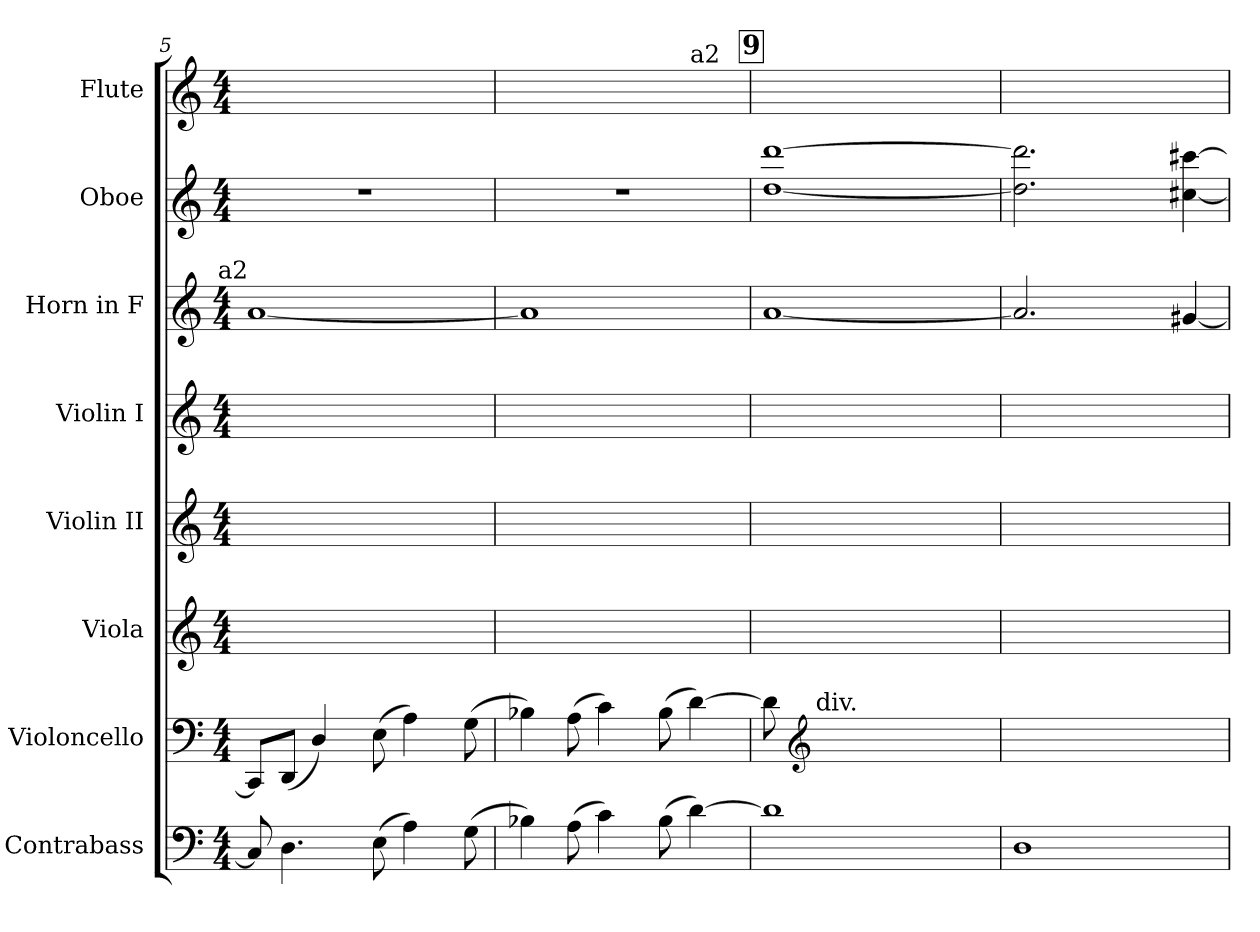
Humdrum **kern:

**kern	**kern	**kern	**kern	**kern	**kern	**kern	**kern
*part8	*part7	*part6	*part5	*part4	*part3	*part2	*part1
*staff8	*staff7	*staff6	*staff5	*staff4	*staff3	*staff2	*staff1
*I"Contrabass	*I"Violoncello	*I"Viola	*I"Violin II	*I"Violin I	*I"Horn in F	*I"Oboe	*I"Flute
*I'Cb.	*I'Vc.	*I'Vla.	*I'Vln. II	*I'Vln. I	*I'Hn. I + II	*I'Ob. I + II	*I'Fl. I + II
*clefF4	*clefF4	*clefG2	*clefG2	*clefG2	*clefG2	*clefG2	*clefG2
*ITrd7c12	*	*	*	*	*ITrd4c7	*	*
*k[]	*k[]	*k[]	*k[]	*k[]	*k[b-]	*k[]	*k[]
*C:	*C:	*C:	*C:	*C:	*F:	*C:	*C:
*M4/4	*M4/4	*M4/4	*M4/4	*M4/4	*M4/4	*M4/4	*M4/4
=5	=5	=5	=5	=5	=5	=5	=5
!	!	!	!	!	!LO:TX:a:rj:t=a2	!	!
8CC]	8CCL]	8ryy	8ryy	8ryy	[1d	1r	1ryy
4.DD	(8DDJ	4ryy	4ryy	4ryy	.	.	.
.	4D/)	.	.	.	.	.	.
.	.	4ryy	4ryy	4ryy	.	.	.
(8EE	(8E	.	.	.	.	.	.
4AA)	4A)	8ryy	8ryy	8ryy	.	.	.
.	.	4ryy	4ryy	4ryy	.	.	.
(8GG	(8G	.	.	.	.	.	.
=6	=6	=6	=6	=6	=6	=6	=6
4BB-X)	4B-X)	4ryy	4ryy	4ryy	1d]	1r	2ryy
(8AA	(8A	4ryy	4ryy	4ryy	.	.	.
4C)	4c)	.	.	.	.	.	.
.	.	8ryy	8ryy	8ryy	.	.	4ryy
(8BB-	(8B-	4ryy	4ryy	4ryy	.	.	.
[4D)	[4d)	.	.	.	.	.	8ryy
!	!	!	!	!	!	!	!LO:TX:a:rj:t=a2
.	.	8ryy	8ryy	8ryy	.	.	8ryy
!!LO:REH:place=s1:t=9
=7	=7	=7	=7	=7	=7	=7	=7
1D]	8d]	8ryy	8ryy	8ryy	[1d	[1dd [1ddd	8ryy
*	*clefG2	*	*	*	*	*	*
!	!LO:TX:a:t=div.	!	!	!	!	!	!
.	4ryy	4ryy	4ryy	4ryy	.	.	4ryy
.	8ryy	8ryy	8ryy	8ryy	.	.	8ryy
.	4ryy	4ryy	4ryy	4ryy	.	.	4ryy
.	4ryy	8ryy	8ryy	8ryy	.	.	8ryy
.	.	8ryy	8ryy	8ryy	.	.	8ryy
=8	=8	=8	=8	=8	=8	=8	=8
1DD	8ryy	8ryy	8ryy	8ryy	2.d]	2.dd] 2.ddd]	8ryy
.	4ryy	4ryy	4ryy	4ryy	.	.	4ryy
.	8ryy	8ryy	8ryy	8ryy	.	.	8ryy
.	8ryy	8ryy	8ryy	8ryy	.	.	8ryy
.	8ryy	8ryy	8ryy	8ryy	.	.	8ryy
.	4ryy	4ryy	4ryy	4ryy	[4c#Xi	[4cc#X [4ccc#X	4ryy
=	=	=	=	=	=	=	=
*-	*-	*-	*-	*-	*-	*-	*-
